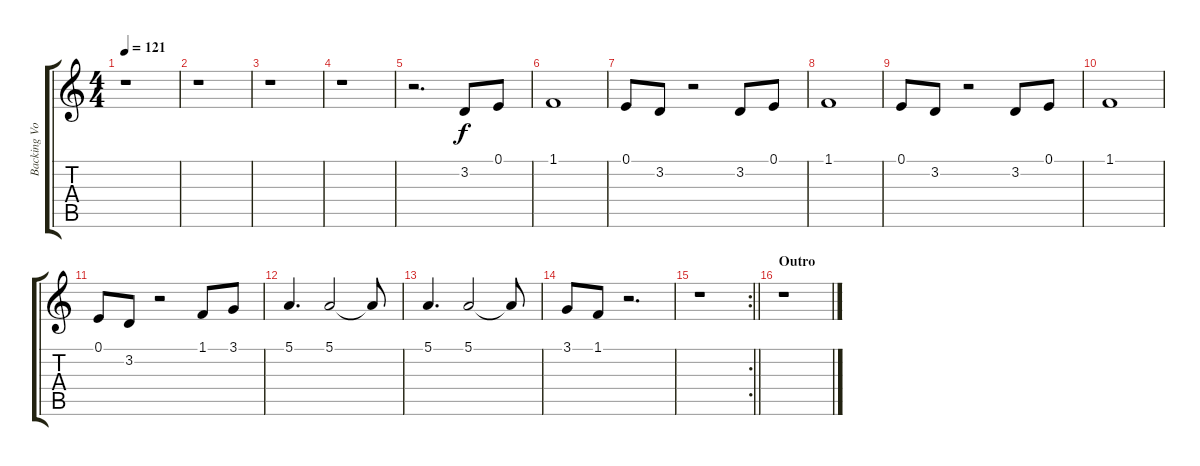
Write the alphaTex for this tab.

\track ("Backing Vocals" "Backing Vo") {instrument altosax}
\staff {score tabs}
\tuning (E4 B3 G3 D3 A2 E2) {hide}
\ts (4 4)
\tempo 121
\clef g2
\ks c
r.1{dy f} |
r.1 |
r.1 |
r.1 |
r.2{d} 3.2.8 0.1.8 |
1.1.1 |
0.1.8 3.2.8 r.2 3.2.8 0.1.8 |
1.1.1 |
0.1.8 3.2.8 r.2 3.2.8 0.1.8 |
1.1.1 |
0.1.8 3.2.8 r.2 1.1.8 3.1.8 |
5.1.4{d} 5.1.2 5.1{t}.8 |
5.1.4{d} 5.1.2 5.1{t}.8 |
3.1.8 1.1.8 r.2{d} |
\rc 2
\barLineRight lightlight
r.1 |
\section ("" "Outro")
r.1
